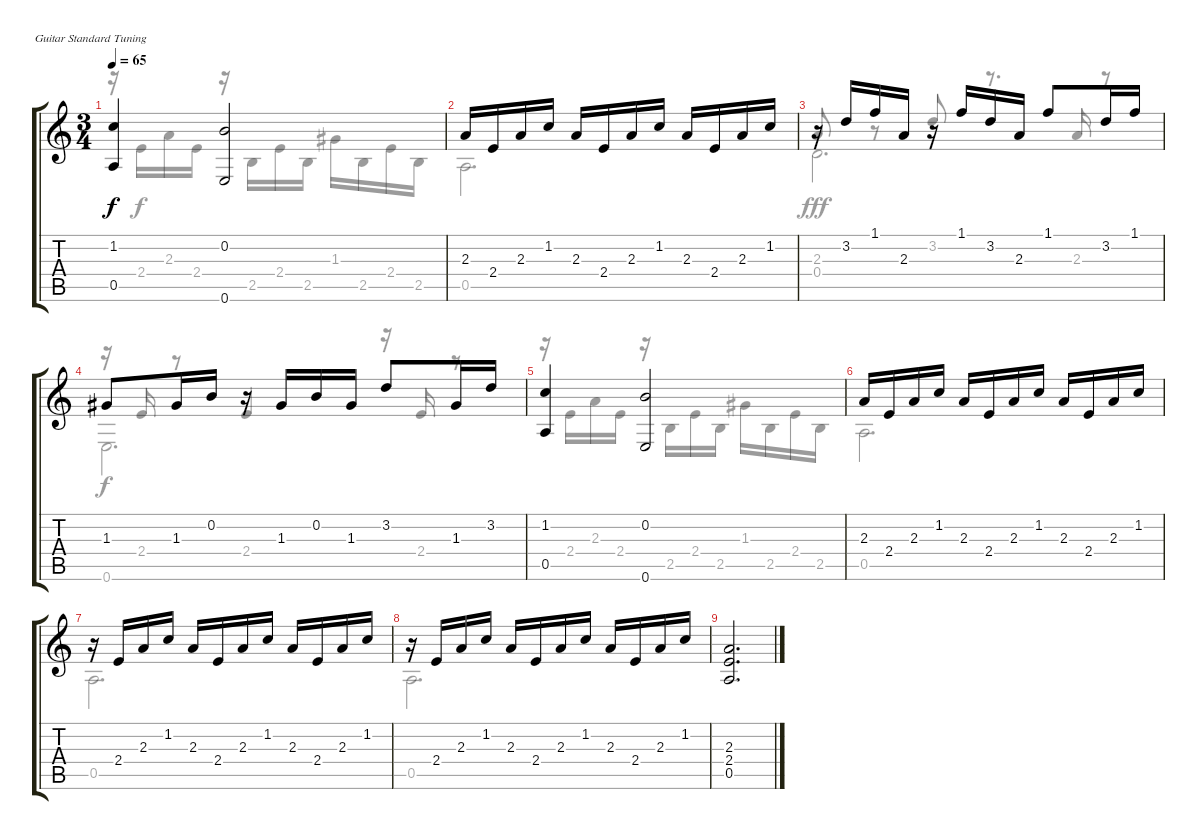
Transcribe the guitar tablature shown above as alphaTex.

\bracketExtendMode groupsimilarinstruments
\firstSystemTrackNameOrientation horizontal
\otherSystemsTrackNameOrientation horizontal
\track "" {instrument acousticguitarnylon}
\staff {score tabs}
\tuning (E4 B3 G3 D3 A2 E2)
\voice
\ts (3 4)
\tempo 65
\clef g2
\ks c
(1.2 0.5).4{dy f} (0.2 0.6).2 |
2.3.16 2.4.16 2.3.16 1.2.16 2.3.16 2.4.16 2.3.16 1.2.16 2.3.16 2.4.16 2.3.16 1.2.16 |
r.16 3.2.16 1.1.16 2.3.16 r.16 1.1.16 3.2.16 2.3.16 1.1.8 3.2.16 1.1.16 |
1.3.8 1.3.16 0.2.16 r.16 1.3.16 0.2.16 1.3.16 3.2.8 1.3.16 3.2.16 |
(1.2 0.5).4 (0.2 0.6).2 |
2.3.16 2.4.16 2.3.16 1.2.16 2.3.16 2.4.16 2.3.16 1.2.16 2.3.16 2.4.16 2.3.16 1.2.16 |
r.16 2.4.16 2.3.16 1.2.16 2.3.16 2.4.16 2.3.16 1.2.16 2.3.16 2.4.16 2.3.16 1.2.16 |
r.16 2.4.16 2.3.16 1.2.16 2.3.16 2.4.16 2.3.16 1.2.16 2.3.16 2.4.16 2.3.16 1.2.16 |
(2.3 2.4 0.5).2{d}
\voice
\clef g2
\ottava regular
\simile none
\ks c
r.16{dy f} 2.4.16 2.3.16 2.4.16 r.16 2.5.16 2.4.16 2.5.16 1.3.16 2.5.16 2.4.16 2.5.16 |
0.5.2{d} |
2.3.8 r.8 3.2.8{beam invert} r.8{d beam invert} 2.3.16{beam invert} r.8 |
r.16 2.4.16{beam invert} r.8{beam invert} 2.4.4{beam invert} r.16{beam invert} 2.4.16{beam invert} r.8 |
r.16 2.4.16 2.3.16 2.4.16 r.16 2.5.16 2.4.16 2.5.16 1.3.16 2.5.16 2.4.16 2.5.16 |
0.5.2{d} |
0.5.2{d} |
0.5.2{d} |
\voice
\clef g2
\ottava regular
\simile none
\ks c
|
|
0.4.2{d dy fff} |
0.6.2{d dy f} |
|
|
|
|
